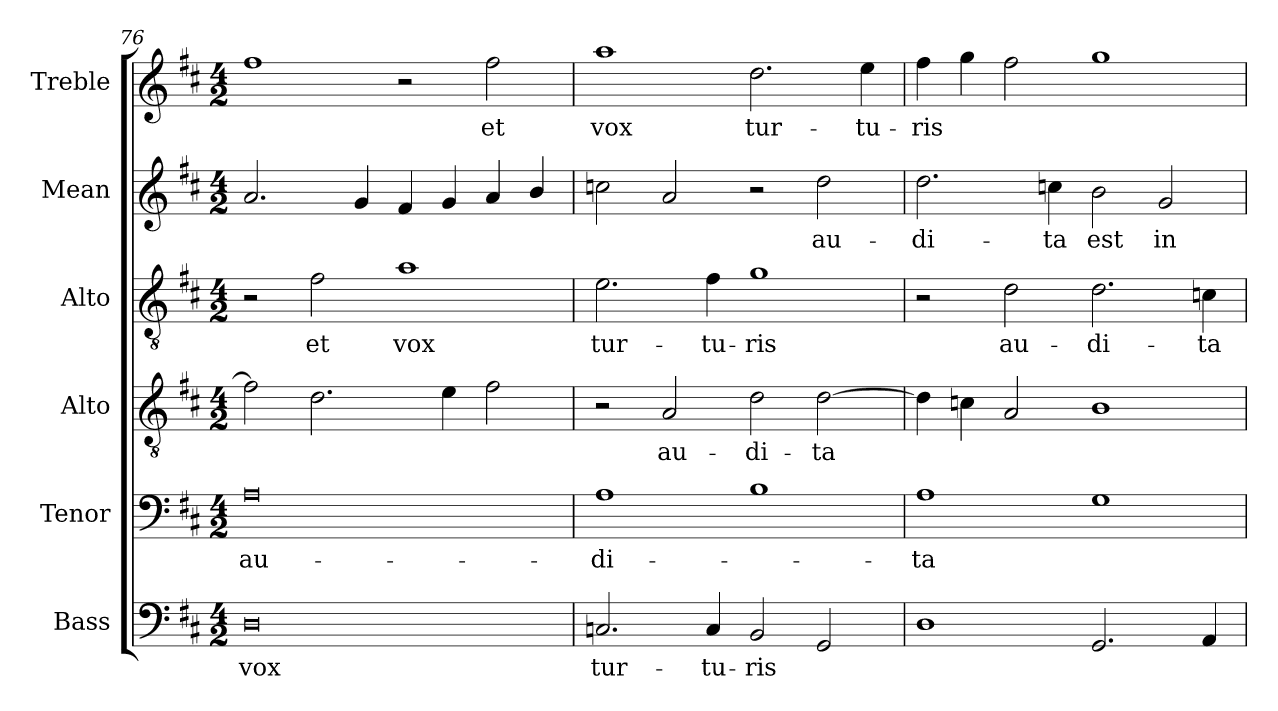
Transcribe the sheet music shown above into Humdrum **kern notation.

**kern	**text	**kern	**text	**kern	**text	**kern	**text	**kern	**text	**kern	**text
*part6	*part6	*part5	*part5	*part4	*part4	*part3	*part3	*part2	*part2	*part1	*part1
*staff6	*staff6	*staff5	*staff5	*staff4	*staff4	*staff3	*staff3	*staff2	*staff2	*staff1	*staff1
*I"Bass	*	*I"Tenor	*	*I"Alto	*	*I"Alto	*	*I"Mean	*	*I"Treble	*
*I'B.	*	*I'T.	*	*I'A.	*	*I'A.	*	*I'M.	*	*I'Tr.	*
*clefF4	*	*clefF4	*	*clefGv2	*	*clefGv2	*	*clefG2	*	*clefG2	*
*	*	*	*	*ITrd7c12	*	*ITrd7c12	*	*	*	*	*
*k[f#c#]	*	*k[f#c#]	*	*k[f#c#]	*	*k[f#c#]	*	*k[f#c#]	*	*k[f#c#]	*
*D:	*	*D:	*	*D:	*	*D:	*	*D:	*	*D:	*
*M4/2	*	*M4/2	*	*M4/2	*	*M4/2	*	*M4/2	*	*M4/2	*
=76	=76	=76	=76	=76	=76	=76	=76	=76	=76	=76	=76
!	!LO:LY:b:color=#000000	!	!	!	!	!	!	!	!	!	!
!	!	!	!LO:LY:b:color=#000000	!	!	!	!	!	!	!	!
0Di	vox	0Ai	au-	2F#i\]	.	2r	.	2.ai/	.	1ff#i	.
!	!	!	!	!	!	!	!LO:LY:b:color=#000000	!	!	!	!
.	.	.	.	2.Di\	.	2F#i\	et	.	.	.	.
.	.	.	.	.	.	.	.	4gi/	.	.	.
!	!	!	!	!	!	!	!LO:LY:b:color=#000000	!	!	!	!
.	.	.	.	.	.	1Ai	vox	4f#i/	.	2r	.
.	.	.	.	4Ei\	.	.	.	4gi/	.	.	.
!	!	!	!	!	!	!	!	!	!	!	!LO:LY:b:color=#000000
.	.	.	.	2F#i\	.	.	.	4ai/	.	2ff#i\	et
.	.	.	.	.	.	.	.	4bi/	.	.	.
=77	=77	=77	=77	=77	=77	=77	=77	=77	=77	=77	=77
!	!LO:LY:b:color=#000000	!	!	!	!	!	!	!	!	!	!
!	!	!	!LO:LY:b:color=#000000	!	!	!	!	!	!	!	!
!	!	!	!	!	!	!	!LO:LY:b:color=#000000	!	!	!	!
!	!	!	!	!	!	!	!	!	!	!	!LO:LY:b:color=#000000
2.Cni/	tur-	1Ai	-di-	2r	.	2.Ei\	tur-	2ccni\	.	1aai	vox
!	!	!	!	!	!LO:LY:b:color=#000000	!	!	!	!	!	!
.	.	.	.	2AAi/	au-	.	.	2ai/	.	.	.
!	!LO:LY:b:color=#000000	!	!	!	!	!	!	!	!	!	!
!	!	!	!	!	!	!	!LO:LY:b:color=#000000	!	!	!	!
4Ci/	-tu-	.	.	.	.	4F#i\	-tu-	.	.	.	.
!	!LO:LY:b:color=#000000	!	!	!	!	!	!	!	!	!	!
!	!	!	!	!	!LO:LY:b:color=#000000	!	!	!	!	!	!
!	!	!	!	!	!	!	!LO:LY:b:color=#000000	!	!	!	!
!	!	!	!	!	!	!	!	!	!	!	!LO:LY:b:color=#000000
2BBi/	-ris	1Bi	.	2Di\	-di-	1Gi	-ris	2r	.	2.ddi\	tur-
!	!	!	!	!	!LO:LY:b:color=#000000	!	!	!	!	!	!
!	!	!	!	!	!	!	!	!	!LO:LY:b:color=#000000	!	!
2GGi/	.	.	.	[>2Di\	-ta	.	.	2ddi\	au-	.	.
!	!	!	!	!	!	!	!	!	!	!	!LO:LY:b:color=#000000
.	.	.	.	.	.	.	.	.	.	4eei\	-tu-
=78	=78	=78	=78	=78	=78	=78	=78	=78	=78	=78	=78
!	!	!	!LO:LY:b:color=#000000	!	!	!	!	!	!	!	!
!	!	!	!	!	!	!	!	!	!LO:LY:b:color=#000000	!	!
!	!	!	!	!	!	!	!	!	!	!	!LO:LY:b:color=#000000
1Di	.	1Ai	-ta	4Di\]	.	2r	.	2.ddi\	-di-	4ff#i\	-ris
.	.	.	.	4Cni\	.	.	.	.	.	4ggi\	.
!	!	!	!	!	!	!	!LO:LY:b:color=#000000	!	!	!	!
.	.	.	.	2AAi/	.	2Di\	au-	.	.	2ff#i\	.
!	!	!	!	!	!	!	!	!	!LO:LY:b:color=#000000	!	!
.	.	.	.	.	.	.	.	4ccni\	-ta	.	.
!	!	!	!	!	!	!	!LO:LY:b:color=#000000	!	!	!	!
!	!	!	!	!	!	!	!	!	!LO:LY:b:color=#000000	!	!
2.GGi/	.	1Gi	.	1BBi	.	2.Di\	-di-	2bi\	est	1ggi	.
!	!	!	!	!	!	!	!	!	!LO:LY:b:color=#000000	!	!
.	.	.	.	.	.	.	.	2gi/	in	.	.
!	!	!	!	!	!	!	!LO:LY:b:color=#000000	!	!	!	!
4AAi/	.	.	.	.	.	4Cni\	-ta	.	.	.	.
=	=	=	=	=	=	=	=	=	=	=	=
*-	*-	*-	*-	*-	*-	*-	*-	*-	*-	*-	*-
